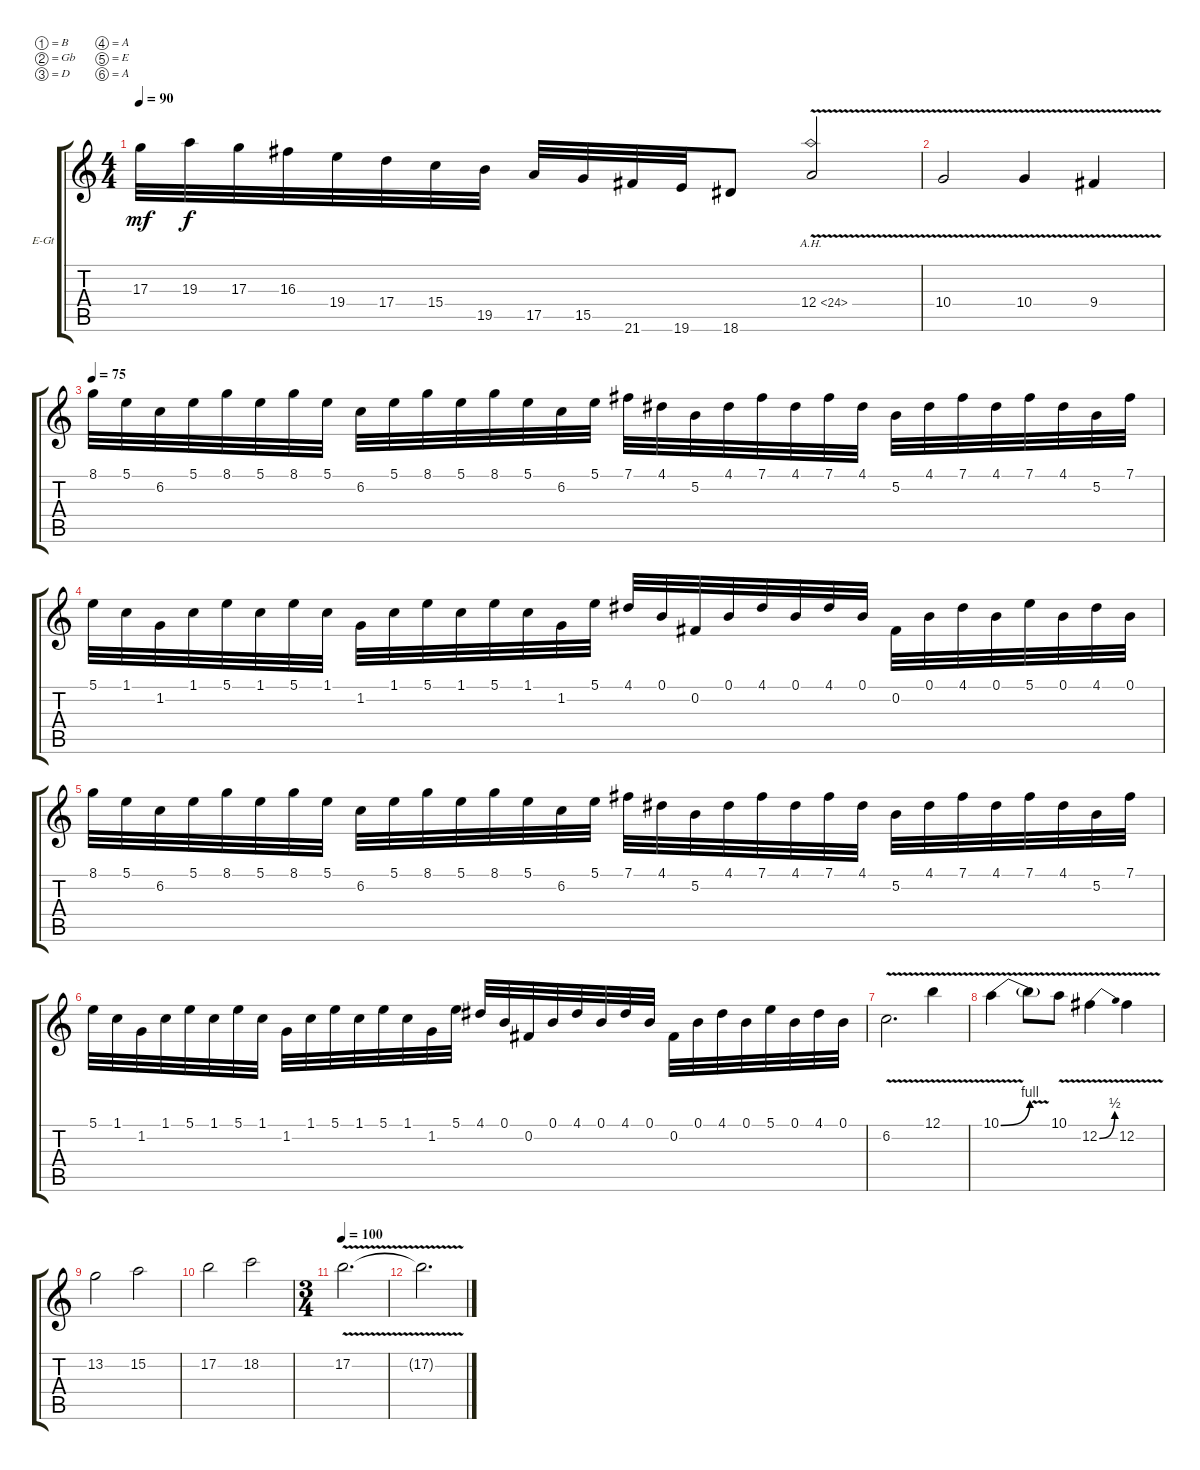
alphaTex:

\bracketExtendMode groupsimilarinstruments
\firstSystemTrackNameOrientation horizontal
\otherSystemsTrackNameOrientation horizontal
\track ("Harmony 2" "E-Gt") {instrument overdrivenguitar}
\staff {score tabs}
\tuning (B3 Gb3 D3 A2 E2 A1)
\ts (4 4)
\tempo 90
\clef g2
\ks c
17.3.32{dy mf} 19.3.32{dy f} 17.3.32 16.3.32 19.4.32 17.4.32 15.4.32 19.5.32 17.5.32 15.5.32 21.6.32 19.6.32 18.6.8 12.4{ah 12 v}.2 |
10.4{v}.2 10.4{v}.4 9.4{v}.4 |
\tempo 75
8.1.32 5.1.32 6.2.32 5.1.32 8.1.32 5.1.32 8.1.32 5.1.32 6.2.32 5.1.32 8.1.32 5.1.32 8.1.32 5.1.32 6.2.32 5.1.32 7.1.32 4.1.32 5.2.32 4.1.32 7.1.32 4.1.32 7.1.32 4.1.32 5.2.32 4.1.32 7.1.32 4.1.32 7.1.32 4.1.32 5.2.32 7.1.32 |
5.1.32 1.1.32 1.2.32 1.1.32 5.1.32 1.1.32 5.1.32 1.1.32 1.2.32 1.1.32 5.1.32 1.1.32 5.1.32 1.1.32 1.2.32 5.1.32 4.1.32 0.1.32 0.2.32 0.1.32 4.1.32 0.1.32 4.1.32 0.1.32 0.2.32 0.1.32 4.1.32 0.1.32 5.1.32 0.1.32 4.1.32 0.1.32 |
8.1.32 5.1.32 6.2.32 5.1.32 8.1.32 5.1.32 8.1.32 5.1.32 6.2.32 5.1.32 8.1.32 5.1.32 8.1.32 5.1.32 6.2.32 5.1.32 7.1.32 4.1.32 5.2.32 4.1.32 7.1.32 4.1.32 7.1.32 4.1.32 5.2.32 4.1.32 7.1.32 4.1.32 7.1.32 4.1.32 5.2.32 7.1.32 |
5.1.32 1.1.32 1.2.32 1.1.32 5.1.32 1.1.32 5.1.32 1.1.32 1.2.32 1.1.32 5.1.32 1.1.32 5.1.32 1.1.32 1.2.32 5.1.32 4.1.32 0.1.32 0.2.32 0.1.32 4.1.32 0.1.32 4.1.32 0.1.32 0.2.32 0.1.32 4.1.32 0.1.32 5.1.32 0.1.32 4.1.32 0.1.32 |
6.2{v}.2{d} 12.1{v}.4 |
10.1{be (bend 0 0 28.799999999999997 4) v}.4 10.1{v t}.8 10.1{v}.8 12.2{be (bend 0 0 30.599999999999998 2) v}.4 12.2{v}.4 |
13.2.2 15.2.2 |
17.2.2 18.2.2 |
\ts (3 4)
\tempo 100
17.2{v}.2{d} |
17.2{v t}.2{d}
